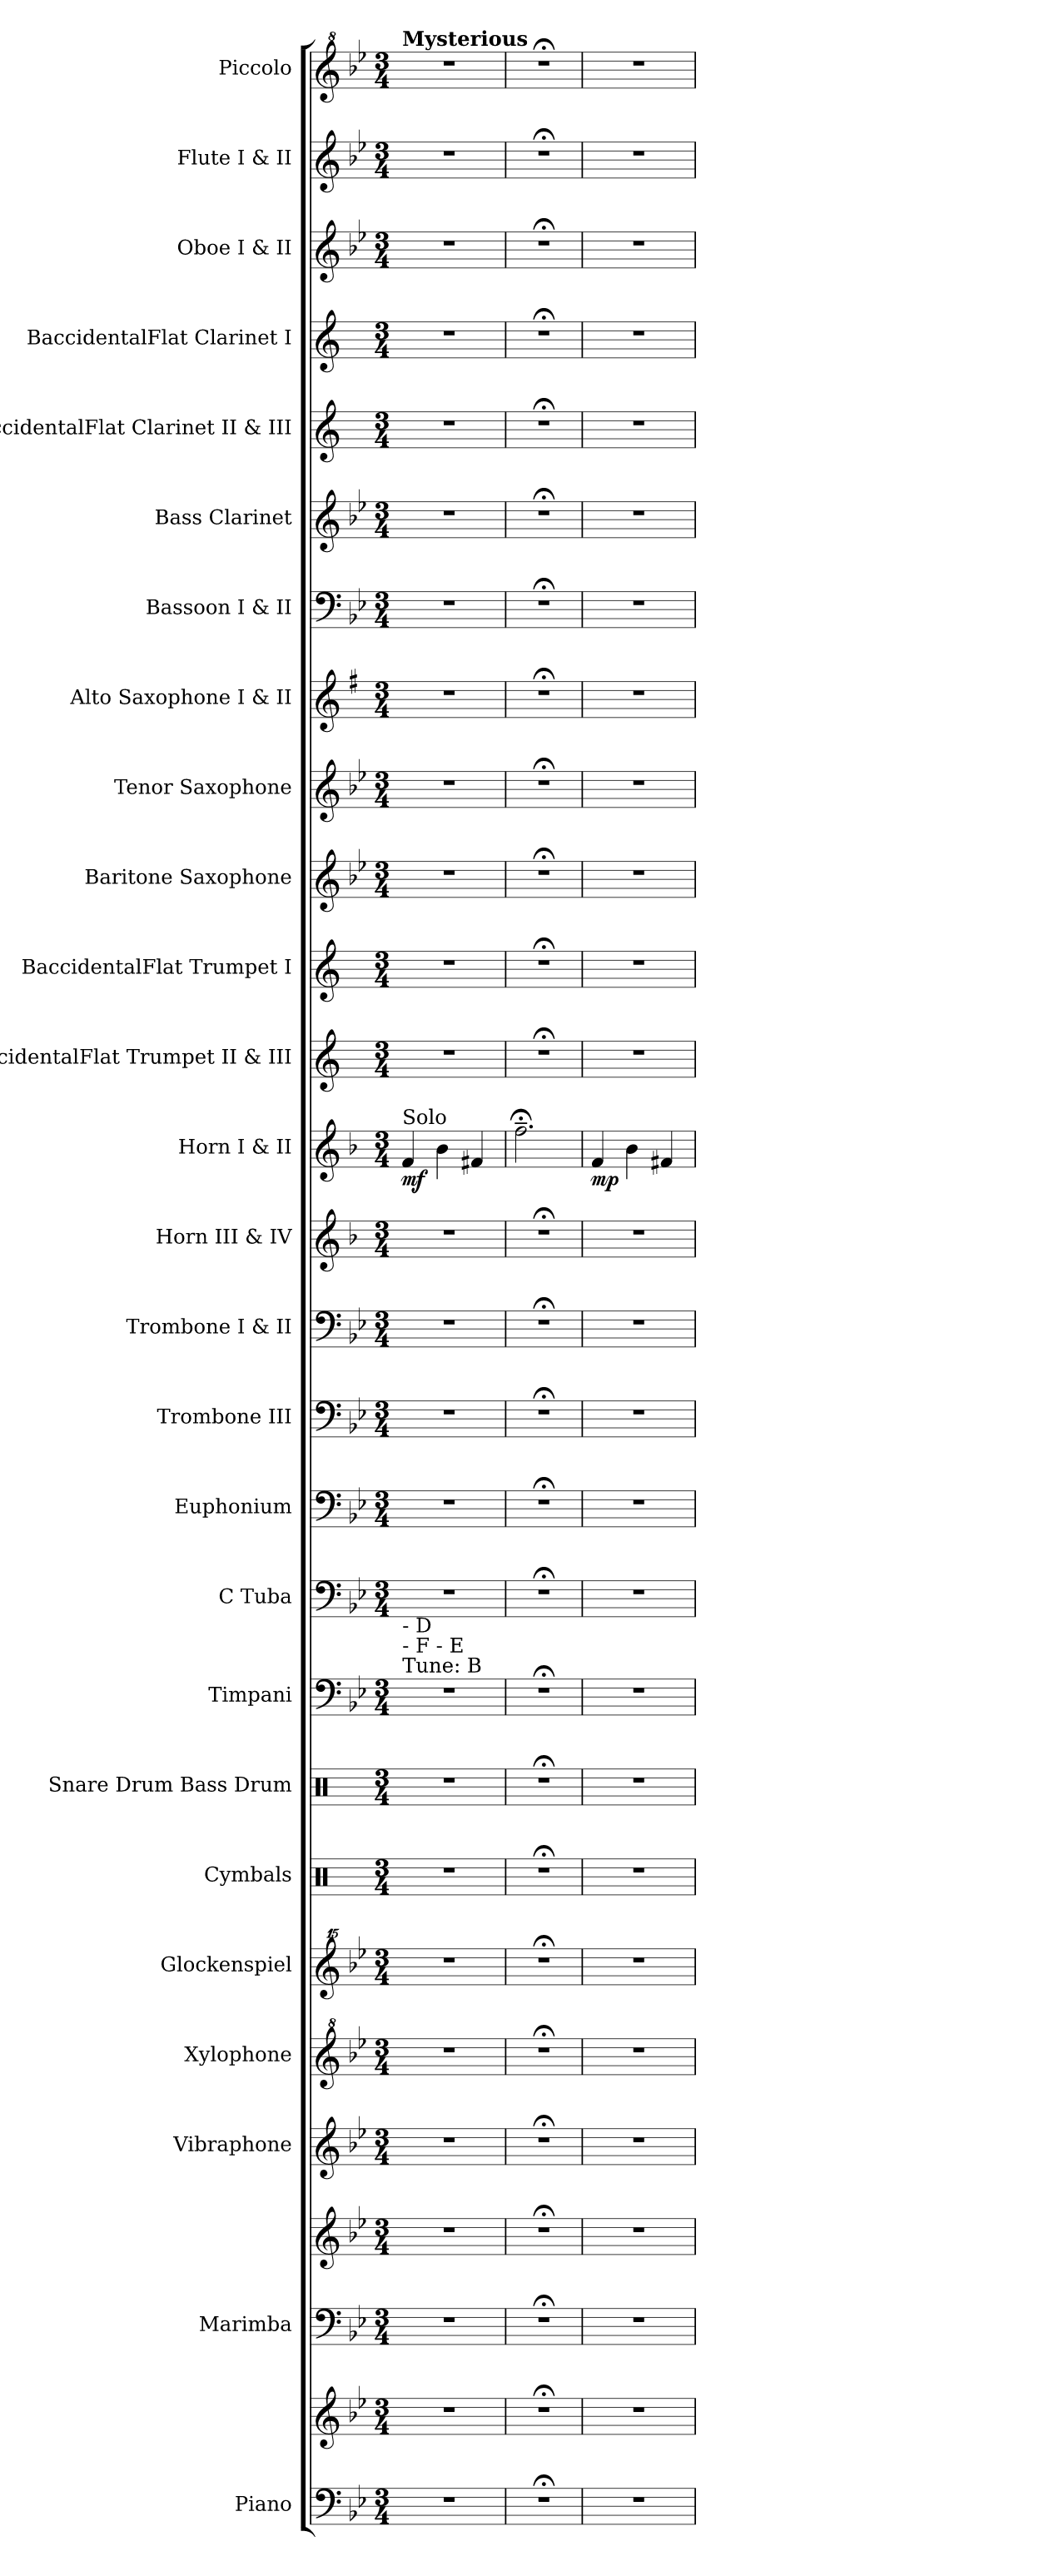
**kern	**kern	**kern	**kern	**kern	**kern	**kern	**kern	**kern	**kern	**kern	**kern	**kern	**kern	**kern	**kern	**dynam	**kern	**kern	**kern	**kern	**kern	**kern	**kern	**kern	**kern	**kern	**kern	**kern
*part26	*part26	*part25	*part25	*part24	*part23	*part22	*part21	*part20	*part19	*part18	*part17	*part16	*part15	*part14	*part13	*part13	*part12	*part11	*part10	*part9	*part8	*part7	*part6	*part5	*part4	*part3	*part2	*part1
*staff28	*staff27	*staff26	*staff25	*staff24	*staff23	*staff22	*staff21	*staff20	*staff19	*staff18	*staff17	*staff16	*staff15	*staff14	*staff13	*staff13	*staff12	*staff11	*staff10	*staff9	*staff8	*staff7	*staff6	*staff5	*staff4	*staff3	*staff2	*staff1
*I"Piano	*	*I"Marimba	*	*I"Vibraphone	*I"Xylophone	*I"Glockenspiel	*I"Cymbals	*I"Snare Drum Bass Drum	*I"Timpani	*I"C Tuba	*I"Euphonium	*I"Trombone III	*I"Trombone I &amp; II	*I"Horn III &amp; IV	*I"Horn I &amp; II	*	*I"BaccidentalFlat Trumpet II &amp; III	*I"BaccidentalFlat Trumpet  I	*I"Baritone Saxophone	*I"Tenor Saxophone	*I"Alto Saxophone I &amp; II	*I"Bassoon I &amp; II	*I"Bass Clarinet	*I"BaccidentalFlat Clarinet II &amp; III	*I"BaccidentalFlat Clarinet I	*I"Oboe I &amp; II	*I"Flute I &amp; II	*I"Piccolo
*I'Pno.	*	*I'Mrm.	*	*I'Vib.	*I'Xyl.	*I'Glk.	*I'Cymbals	*I'Snare Bass	*I'Timp.	*I'C Tu.	*I'Eu.	*I'Trb. III	*I'Trb. I &amp; II	*I'Hn. III &amp; IV	*I'Hn. I &amp; II	*	*I'BaccidentalFlat Tpt. II &amp; III	*I'BaccidentalFlat Tpt. I	*I'Bar. Sax.	*I'T. Sax.	*I'A. Sax. I &amp; II	*I'Bsn. I &amp; II	*I'B. Cl.	*I'BaccidentalFlat Cl. II &amp; III	*I'BaccidentalFlat Cl. I	*I'Ob. I &amp; II	*I'Fl. I &amp; II	*I'Picc.
*clefF4	*clefG2	*clefF4	*clefG2	*clefG2	*clefG^2	*clefG^^2	*clefX	*clefX	*clefF4	*clefF4	*clefF4	*clefF4	*clefF4	*clefG2	*clefG2	*	*clefG2	*clefG2	*clefG2	*clefG2	*clefG2	*clefF4	*clefG2	*clefG2	*clefG2	*clefG2	*clefG2	*clefG^2
*	*	*	*	*	*	*	*	*	*	*	*	*	*	*ITrd4c7	*ITrd4c7	*	*ITrd1c2	*ITrd1c2	*ITrd12c21	*ITrd8c14	*ITrd5c9	*	*ITrd8c14	*ITrd1c2	*ITrd1c2	*	*	*ITrd-7c-12
*k[b-e-]	*k[b-e-]	*k[b-e-]	*k[b-e-]	*k[b-e-]	*k[b-e-]	*k[b-e-]	*k[]	*k[]	*k[b-e-]	*k[b-e-]	*k[b-e-]	*k[b-e-]	*k[b-e-]	*k[b-e-]	*k[b-e-]	*	*k[b-e-]	*k[b-e-]	*k[b-e-]	*k[b-e-]	*k[b-e-]	*k[b-e-]	*k[b-e-]	*k[b-e-]	*k[b-e-]	*k[b-e-]	*k[b-e-]	*k[b-e-]
*M3/4	*M3/4	*M3/4	*M3/4	*M3/4	*M3/4	*M3/4	*M3/4	*M3/4	*M3/4	*M3/4	*M3/4	*M3/4	*M3/4	*M3/4	*M3/4	*	*M3/4	*M3/4	*M3/4	*M3/4	*M3/4	*M3/4	*M3/4	*M3/4	*M3/4	*M3/4	*M3/4	*M3/4
*MM60	*MM60	*MM60	*MM60	*MM60	*MM60	*MM60	*MM60	*MM60	*MM60	*MM60	*MM60	*MM60	*MM60	*MM60	*MM60	*	*MM60	*MM60	*MM60	*MM60	*MM60	*MM60	*MM60	*MM60	*MM60	*MM60	*MM60	*MM60
=1	=1	=1	=1	=1	=1	=1	=1	=1	=1	=1	=1	=1	=1	=1	=1	=1	=1	=1	=1	=1	=1	=1	=1	=1	=1	=1	=1	=1
!	!	!	!	!	!	!	!	!	!	!	!	!	!	!	!	!	!	!	!	!	!	!	!	!	!	!	!	!LO:TX:a:B:t=Mysterious
!	!	!	!	!	!	!	!	!	!	!	!	!	!	!	!LO:TX:a:t=Solo	!	!	!	!	!	!	!	!	!	!	!	!	!
!	!	!	!	!	!	!	!	!	!LO:TX:a:t=Tune&colon; B	!	!	!	!	!	!	!	!	!	!	!	!	!	!	!	!	!	!	!
!	!	!	!	!	!	!	!	!	!LO:TX:a:t=- F - E	!	!	!	!	!	!	!	!	!	!	!	!	!	!	!	!	!	!	!
!	!	!	!	!	!	!	!	!	!LO:TX:a:t=- D	!	!	!	!	!	!	!	!	!	!	!	!	!	!	!	!	!	!	!
!	!	!	!	!	!	!	!	!	!	!	!	!	!	!	!	!LO:DY:b	!	!	!	!	!	!	!	!	!	!	!	!
2.r	2.r	2.r	2.r	2.r	2.r	2.r	2.r	2.r	2.r	2.r	2.r	2.r	2.r	2.r	4B-/	mf	2.r	2.r	2.r	2.r	2.r	2.r	2.r	2.r	2.r	2.r	2.r	2.r
.	.	.	.	.	.	.	.	.	.	.	.	.	.	.	4e-\	.	.	.	.	.	.	.	.	.	.	.	.	.
.	.	.	.	.	.	.	.	.	.	.	.	.	.	.	4Bn/	.	.	.	.	.	.	.	.	.	.	.	.	.
=2	=2	=2	=2	=2	=2	=2	=2	=2	=2	=2	=2	=2	=2	=2	=2	=2	=2	=2	=2	=2	=2	=2	=2	=2	=2	=2	=2	=2
2.r;<	2.r;<	2.r;<	2.r;<	2.r;<	2.r;<	2.r;<	2.r;<	2.r;<	2.r;<	2.r;<	2.r;<	2.r;<	2.r;<	2.r;<	2.b-;<~\	.	2.r;<	2.r;<	2.r;<	2.r;<	2.r;<	2.r;<	2.r;<	2.r;<	2.r;<	2.r;<	2.r;<	2.r;<
=3	=3	=3	=3	=3	=3	=3	=3	=3	=3	=3	=3	=3	=3	=3	=3	=3	=3	=3	=3	=3	=3	=3	=3	=3	=3	=3	=3	=3
!	!	!	!	!	!	!	!	!	!	!	!	!	!	!	!	!LO:DY:b	!	!	!	!	!	!	!	!	!	!	!	!
2.r	2.r	2.r	2.r	2.r	2.r	2.r	2.r	2.r	2.r	2.r	2.r	2.r	2.r	2.r	4B-/	mp	2.r	2.r	2.r	2.r	2.r	2.r	2.r	2.r	2.r	2.r	2.r	2.r
.	.	.	.	.	.	.	.	.	.	.	.	.	.	.	4e-\	.	.	.	.	.	.	.	.	.	.	.	.	.
.	.	.	.	.	.	.	.	.	.	.	.	.	.	.	4Bn/	.	.	.	.	.	.	.	.	.	.	.	.	.
=	=	=	=	=	=	=	=	=	=	=	=	=	=	=	=	=	=	=	=	=	=	=	=	=	=	=	=	=
*-	*-	*-	*-	*-	*-	*-	*-	*-	*-	*-	*-	*-	*-	*-	*-	*-	*-	*-	*-	*-	*-	*-	*-	*-	*-	*-	*-	*-
